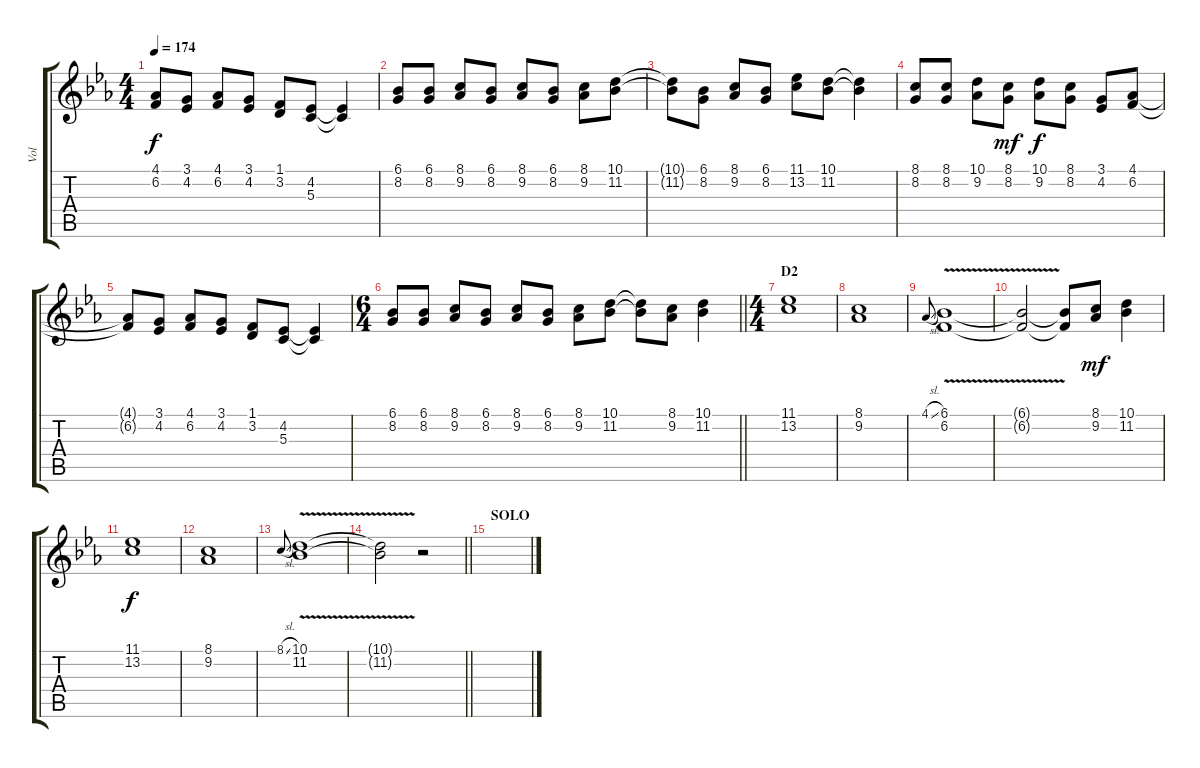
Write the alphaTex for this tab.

\track ("Vol" "Vol") {instrument oboe}
\staff {score tabs}
\tuning (E4 B3 G3 D3 A2 E2) {hide}
\ts (4 4)
\tempo 174
\clef g2
\ks eb
(4.1{t} 6.2{t}).8{dy f} (3.1 4.2).8 (4.1 6.2).8 (3.1 4.2).8 (1.1 3.2).8 (4.2 5.3).8 (4.2{t} 5.3{t}).4 |
(6.1 8.2).8 (6.1 8.2).8 (8.1 9.2).8 (6.1 8.2).8 (8.1 9.2).8 (6.1 8.2).8 (8.1 9.2).8 (10.1 11.2).8 |
(10.1{t} 11.2{t}).8 (6.1 8.2).8 (8.1 9.2).8 (6.1 8.2).8 (11.1 13.2).8 (10.1 11.2).8 (10.1{t} 11.2{t}).4 |
(8.1 8.2).8 (8.1 8.2).8 (10.1 9.2).8 (8.1 8.2).8{dy mf} (10.1 9.2).8{dy f} (8.1 8.2).8 (3.1 4.2).8 (4.1 6.2).8 |
(4.1{t} 6.2{t}).8 (3.1 4.2).8 (4.1 6.2).8 (3.1 4.2).8 (1.1 3.2).8 (4.2 5.3).8 (4.2{t} 5.3{t}).4 |
\ts (6 4)
\barLineRight lightlight
(6.1 8.2).8 (6.1 8.2).8 (8.1 9.2).8 (6.1 8.2).8 (8.1 9.2).8 (6.1 8.2).8 (8.1 9.2).8 (10.1 11.2).8 (10.1{t} 11.2{t}).8 (8.1 9.2).8 (10.1 11.2).4 |
\ts (4 4)
\section ("" "D2")
(11.1 13.2).1 |
(8.1 9.2).1 |
4.1{sl}.8{gr onbeat} (6.1{v} 6.2).1 |
(6.1{t} 6.2{t}).2 (6.1{t} 6.2{t}).8 (8.1 9.2).8{dy mf} (10.1 11.2).4 |
(11.1 13.2).1{dy f} |
(8.1 9.2).1 |
8.1{sl}.8{gr onbeat} (10.1{v} 11.2).1 |
\barLineRight lightlight
(10.1{t} 11.2{t}).2 r.2 |
\section ("" "SOLO")
